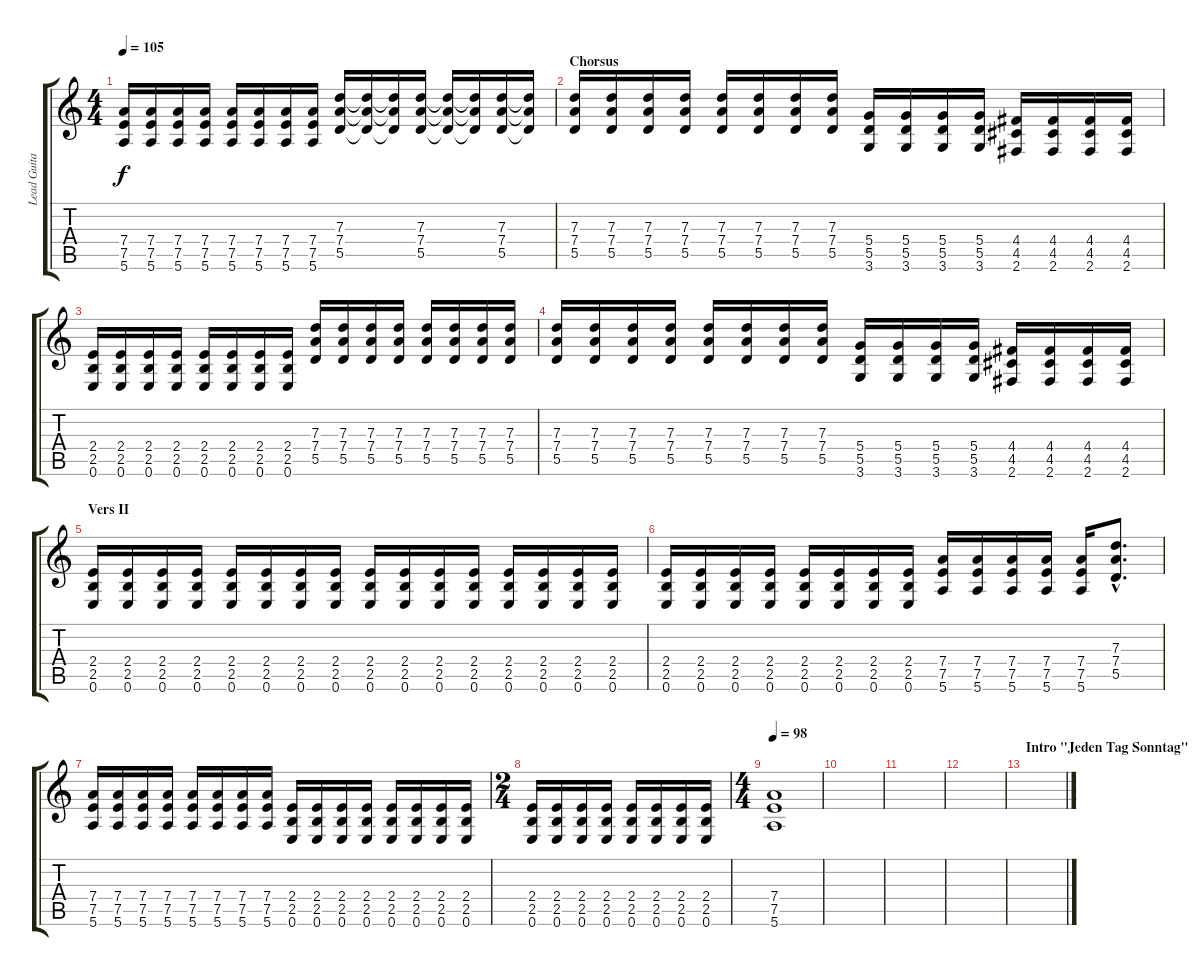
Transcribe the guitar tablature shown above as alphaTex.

\track ("Lead Guitar" "Lead Guita") {instrument distortionguitar}
\staff {score tabs}
\tuning (E4 B3 G3 D3 A2 E2) {hide}
\ts (4 4)
\tempo 105
\clef g2
\ks c
(7.4 7.5 5.6).16{dy f} (7.4 7.5 5.6).16 (7.4 7.5 5.6).16 (7.4 7.5 5.6).16 (7.4 7.5 5.6).16 (7.4 7.5 5.6).16 (7.4 7.5 5.6).16 (7.4 7.5 5.6).16 (7.3 7.4 5.5).16 (7.3{t} 7.4{t} 5.5{t}).16 (7.3{t} 7.4{t} 5.5{t}).16 (7.3 7.4 5.5).16 (7.3{t} 7.4{t} 5.5{t}).16 (7.3{t} 7.4{t} 5.5{t}).16 (7.3 7.4 5.5).16 (7.3{t} 7.4{t} 5.5{t}).16 |
\section ("" "Chorsus")
(7.3 7.4 5.5).16 (7.3 7.4 5.5).16 (7.3 7.4 5.5).16 (7.3 7.4 5.5).16 (7.3 7.4 5.5).16 (7.3 7.4 5.5).16 (7.3 7.4 5.5).16 (7.3 7.4 5.5).16 (5.4 5.5 3.6).16 (5.4 5.5 3.6).16 (5.4 5.5 3.6).16 (5.4 5.5 3.6).16 (4.4 4.5 2.6).16 (4.4 4.5 2.6).16 (4.4 4.5 2.6).16 (4.4 4.5 2.6).16 |
(2.4 2.5 0.6).16 (2.4 2.5 0.6).16 (2.4 2.5 0.6).16 (2.4 2.5 0.6).16 (2.4 2.5 0.6).16 (2.4 2.5 0.6).16 (2.4 2.5 0.6).16 (2.4 2.5 0.6).16 (7.3 7.4 5.5).16 (7.3 7.4 5.5).16 (7.3 7.4 5.5).16 (7.3 7.4 5.5).16 (7.3 7.4 5.5).16 (7.3 7.4 5.5).16 (7.3 7.4 5.5).16 (7.3 7.4 5.5).16 |
(7.3 7.4 5.5).16 (7.3 7.4 5.5).16 (7.3 7.4 5.5).16 (7.3 7.4 5.5).16 (7.3 7.4 5.5).16 (7.3 7.4 5.5).16 (7.3 7.4 5.5).16 (7.3 7.4 5.5).16 (5.4 5.5 3.6).16 (5.4 5.5 3.6).16 (5.4 5.5 3.6).16 (5.4 5.5 3.6).16 (4.4 4.5 2.6).16 (4.4 4.5 2.6).16 (4.4 4.5 2.6).16 (4.4 4.5 2.6).16 |
\section ("" "Vers II")
(2.4 2.5 0.6).16 (2.4 2.5 0.6).16 (2.4 2.5 0.6).16 (2.4 2.5 0.6).16 (2.4 2.5 0.6).16 (2.4 2.5 0.6).16 (2.4 2.5 0.6).16 (2.4 2.5 0.6).16 (2.4 2.5 0.6).16 (2.4 2.5 0.6).16 (2.4 2.5 0.6).16 (2.4 2.5 0.6).16 (2.4 2.5 0.6).16 (2.4 2.5 0.6).16 (2.4 2.5 0.6).16 (2.4 2.5 0.6).16 |
(2.4 2.5 0.6).16 (2.4 2.5 0.6).16 (2.4 2.5 0.6).16 (2.4 2.5 0.6).16 (2.4 2.5 0.6).16 (2.4 2.5 0.6).16 (2.4 2.5 0.6).16 (2.4 2.5 0.6).16 (7.4 7.5 5.6).16 (7.4 7.5 5.6).16 (7.4 7.5 5.6).16 (7.4 7.5 5.6).16 (7.4 7.5 5.6).16 (7.3{hac} 7.4{hac} 5.5{hac}).8{d} |
(7.4 7.5 5.6).16 (7.4 7.5 5.6).16 (7.4 7.5 5.6).16 (7.4 7.5 5.6).16 (7.4 7.5 5.6).16 (7.4 7.5 5.6).16 (7.4 7.5 5.6).16 (7.4 7.5 5.6).16 (2.4 2.5 0.6).16 (2.4 2.5 0.6).16 (2.4 2.5 0.6).16 (2.4 2.5 0.6).16 (2.4 2.5 0.6).16 (2.4 2.5 0.6).16 (2.4 2.5 0.6).16 (2.4 2.5 0.6).16 |
\ts (2 4)
(2.4 2.5 0.6).16 (2.4 2.5 0.6).16 (2.4 2.5 0.6).16 (2.4 2.5 0.6).16 (2.4 2.5 0.6).16 (2.4 2.5 0.6).16 (2.4 2.5 0.6).16 (2.4 2.5 0.6).16 |
\ts (4 4)
\tempo 98
(7.4 7.5 5.6).1{volume 0} |
|
|
|
\section ("" "Intro \"Jeden Tag Sonntag\"")
